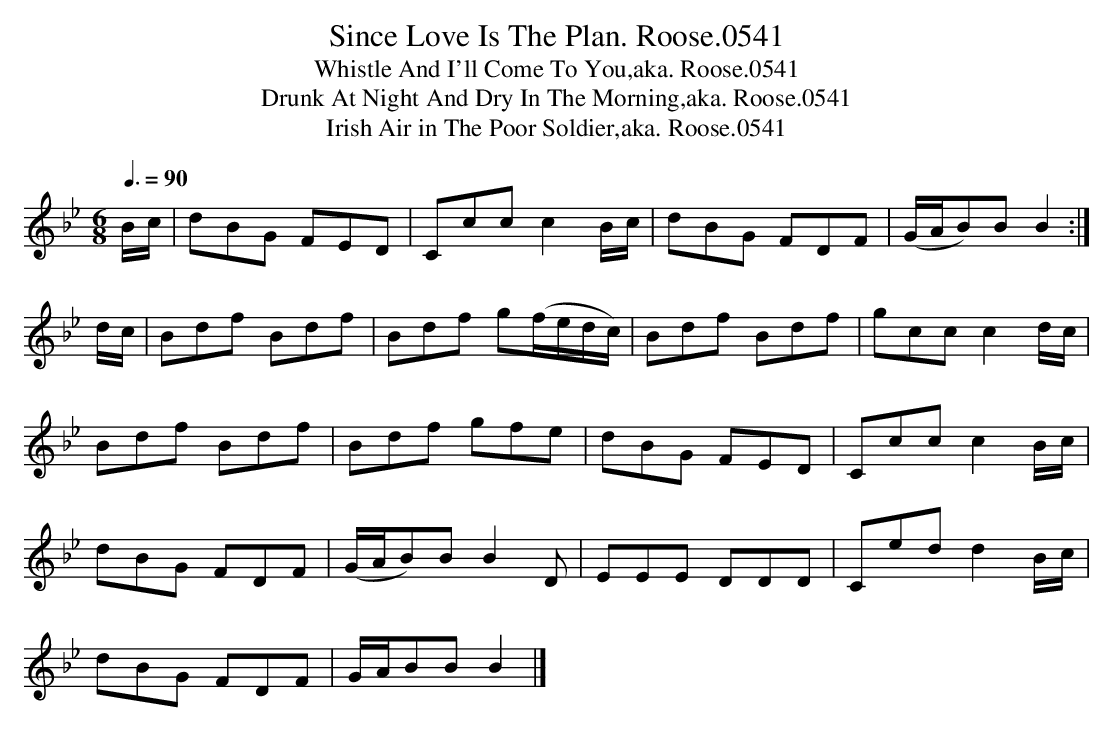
X:1
T:Since Love Is The Plan. Roose.0541
T:Whistle And I'll Come To You,aka. Roose.0541
T:Drunk At Night And Dry In The Morning,aka. Roose.0541
T:Irish Air in The Poor Soldier,aka. Roose.0541
M:6/8
L:1/8
Q:3/8=90
K:Bb
B/c/|dBG FED |Cccc2B/c/ |dBG FDF |(G/A/B)BB2:|
d/c/|Bdf Bdf |Bdf g(f/e/d/c/) |Bdf Bdf |gccc2d/c/ |
Bdf Bdf |Bdf gfe |dBG FED |Cccc2B/c/ |
dBG FDF |(G/A/B)BB2D |EEE DDD |Cedd2B/c/ |
dBG FDF |G/A/BB B2|]
